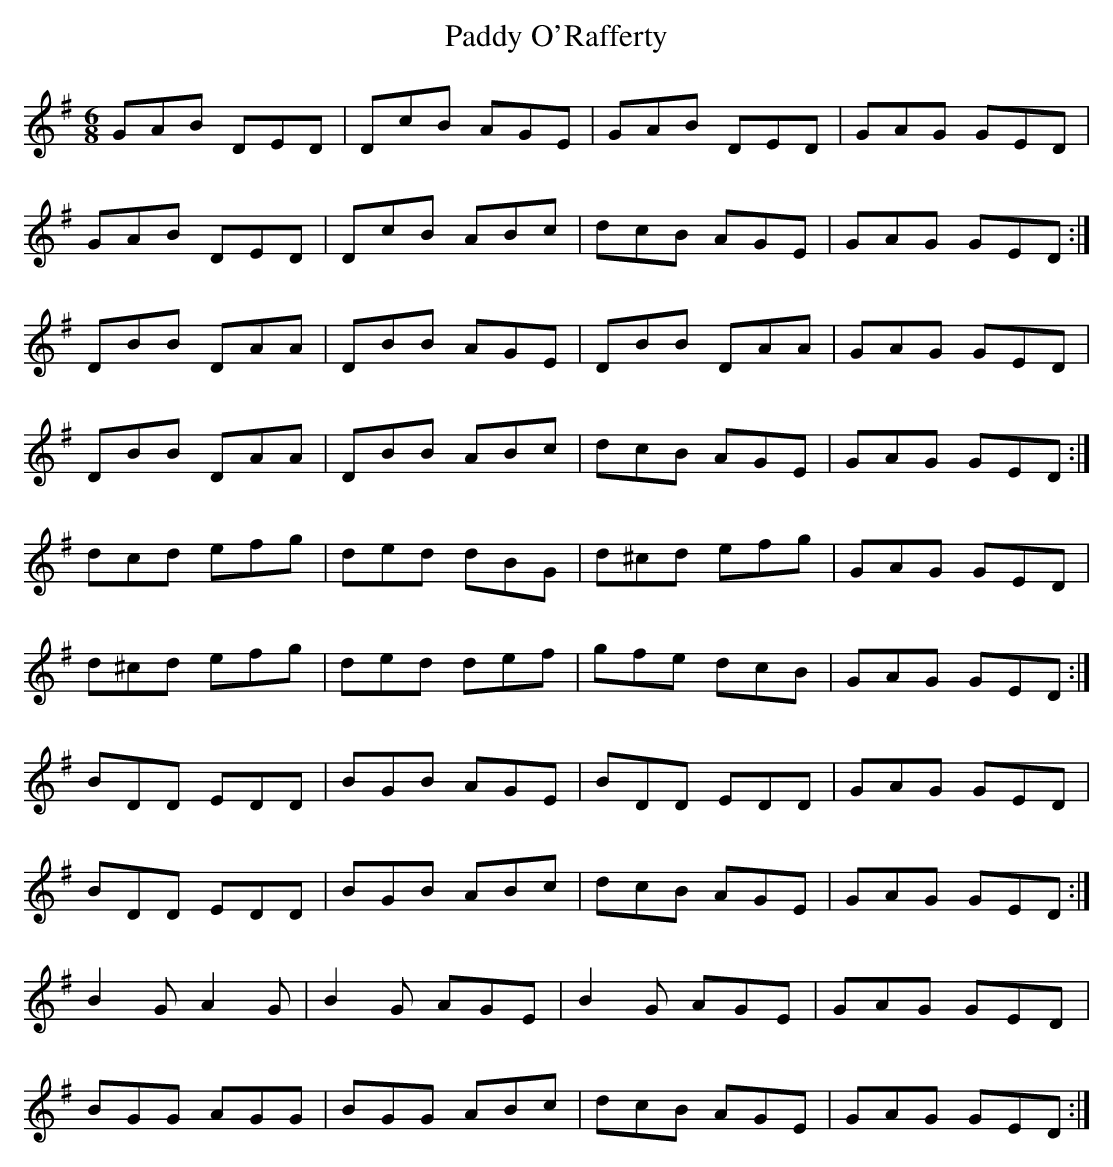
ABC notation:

X:1
T: Paddy O'Rafferty
M: 6/8
L: 1/8
K: G
GAB DED|DcB AGE|GAB DED|GAG GED|
GAB DED|DcB ABc|dcB AGE|GAG GED:|
DBB DAA|DBB AGE|DBB DAA|GAG GED|
DBB DAA|DBB ABc|dcB AGE|GAG GED:|
dcd efg|ded dBG|d^cd efg|GAG GED|
d^cd efg|ded def|gfe dcB|GAG GED:|
BDD EDD|BGB AGE|BDD EDD|GAG GED|
BDD EDD|BGB ABc|dcB AGE|GAG GED:|
B2G A2G|B2G AGE|B2G AGE|GAG GED|
BGG AGG|BGG ABc|dcB AGE|GAG GED:|
